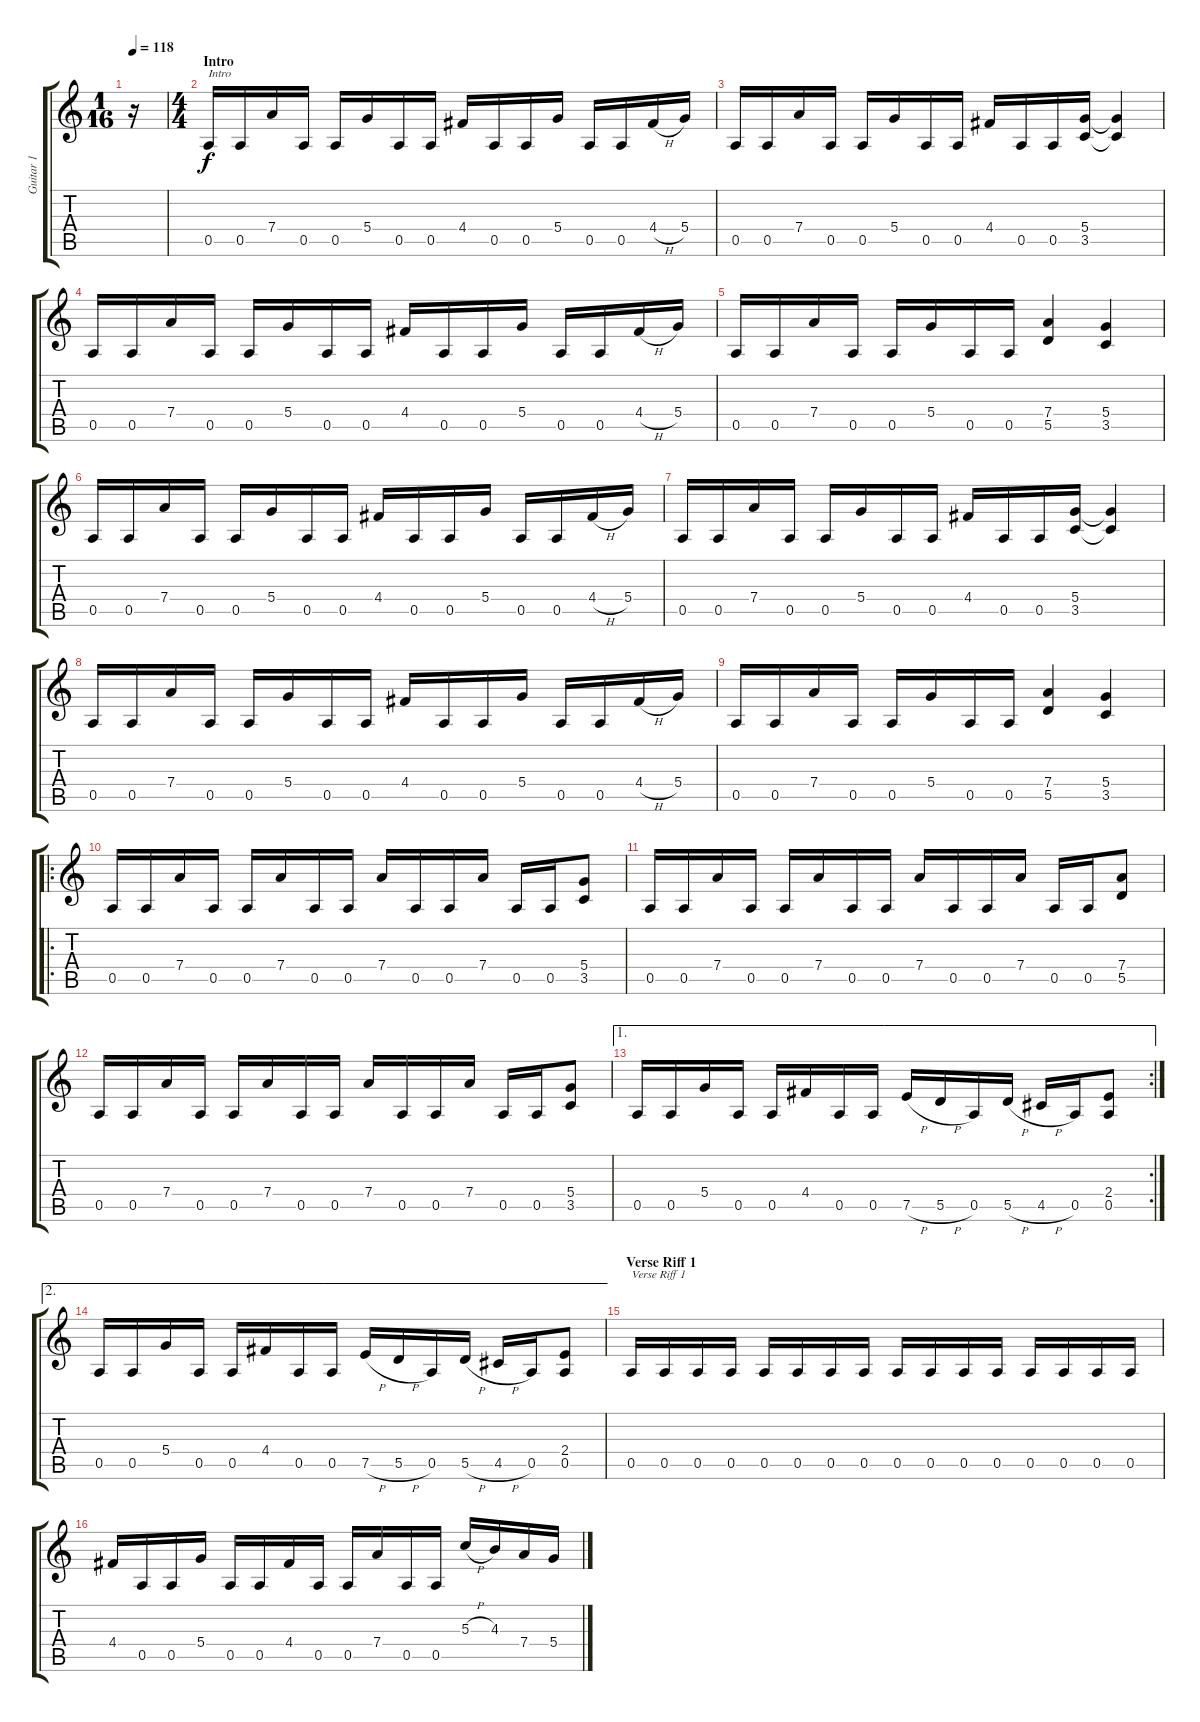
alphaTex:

\track ("Guitar 1" "Guitar 1") {instrument distortionguitar}
\staff {score tabs}
\tuning (E4 B3 G3 D3 A2 E2) {hide}
\ts (1 16)
\tempo 118
\clef g2
\ks c
r.16{dy f instrument distortionguitar} |
\ts (4 4)
\section ("" "Intro")
0.5.16{txt "Intro"} 0.5.16 7.4.16 0.5.16 0.5.16 5.4.16 0.5.16 0.5.16 4.4.16 0.5.16 0.5.16 5.4.16 0.5.16 0.5.16 4.4{h}.16 5.4.16 |
0.5.16 0.5.16 7.4.16 0.5.16 0.5.16 5.4.16 0.5.16 0.5.16 4.4.16 0.5.16 0.5.16 (5.4 3.5).16 (5.4{t} 3.5{t}).4 |
0.5.16 0.5.16 7.4.16 0.5.16 0.5.16 5.4.16 0.5.16 0.5.16 4.4.16 0.5.16 0.5.16 5.4.16 0.5.16 0.5.16 4.4{h}.16 5.4.16 |
0.5.16 0.5.16 7.4.16 0.5.16 0.5.16 5.4.16 0.5.16 0.5.16 (7.4 5.5).4 (5.4 3.5).4 |
0.5.16 0.5.16 7.4.16 0.5.16 0.5.16 5.4.16 0.5.16 0.5.16 4.4.16 0.5.16 0.5.16 5.4.16 0.5.16 0.5.16 4.4{h}.16 5.4.16 |
0.5.16 0.5.16 7.4.16 0.5.16 0.5.16 5.4.16 0.5.16 0.5.16 4.4.16 0.5.16 0.5.16 (5.4 3.5).16 (5.4{t} 3.5{t}).4 |
0.5.16 0.5.16 7.4.16 0.5.16 0.5.16 5.4.16 0.5.16 0.5.16 4.4.16 0.5.16 0.5.16 5.4.16 0.5.16 0.5.16 4.4{h}.16 5.4.16 |
0.5.16 0.5.16 7.4.16 0.5.16 0.5.16 5.4.16 0.5.16 0.5.16 (7.4 5.5).4 (5.4 3.5).4 |
\ro
0.5.16 0.5.16 7.4.16 0.5.16 0.5.16 7.4.16 0.5.16 0.5.16 7.4.16 0.5.16 0.5.16 7.4.16 0.5.16 0.5.16 (5.4 3.5).8 |
0.5.16 0.5.16 7.4.16 0.5.16 0.5.16 7.4.16 0.5.16 0.5.16 7.4.16 0.5.16 0.5.16 7.4.16 0.5.16 0.5.16 (7.4 5.5).8 |
0.5.16 0.5.16 7.4.16 0.5.16 0.5.16 7.4.16 0.5.16 0.5.16 7.4.16 0.5.16 0.5.16 7.4.16 0.5.16 0.5.16 (5.4 3.5).8 |
\ae 1
\rc 2
0.5.16 0.5.16 5.4.16 0.5.16 0.5.16 4.4.16 0.5.16 0.5.16 7.5{h}.16 5.5{h}.16 0.5.16 5.5{h}.16 4.5{h}.16 0.5.16 (2.4 0.5).8 |
\ae 2
0.5.16 0.5.16 5.4.16 0.5.16 0.5.16 4.4.16 0.5.16 0.5.16 7.5{h}.16 5.5{h}.16 0.5.16 5.5{h}.16 4.5{h}.16 0.5.16 (2.4 0.5).8 |
\section ("" "Verse Riff 1")
0.5.16{txt "Verse Riff 1"} 0.5.16 0.5.16 0.5.16 0.5.16 0.5.16 0.5.16 0.5.16 0.5.16 0.5.16 0.5.16 0.5.16 0.5.16 0.5.16 0.5.16 0.5.16 |
4.4.16 0.5.16 0.5.16 5.4.16 0.5.16 0.5.16 4.4.16 0.5.16 0.5.16 7.4.16 0.5.16 0.5.16 5.3{h}.16 4.3.16 7.4.16 5.4.16
